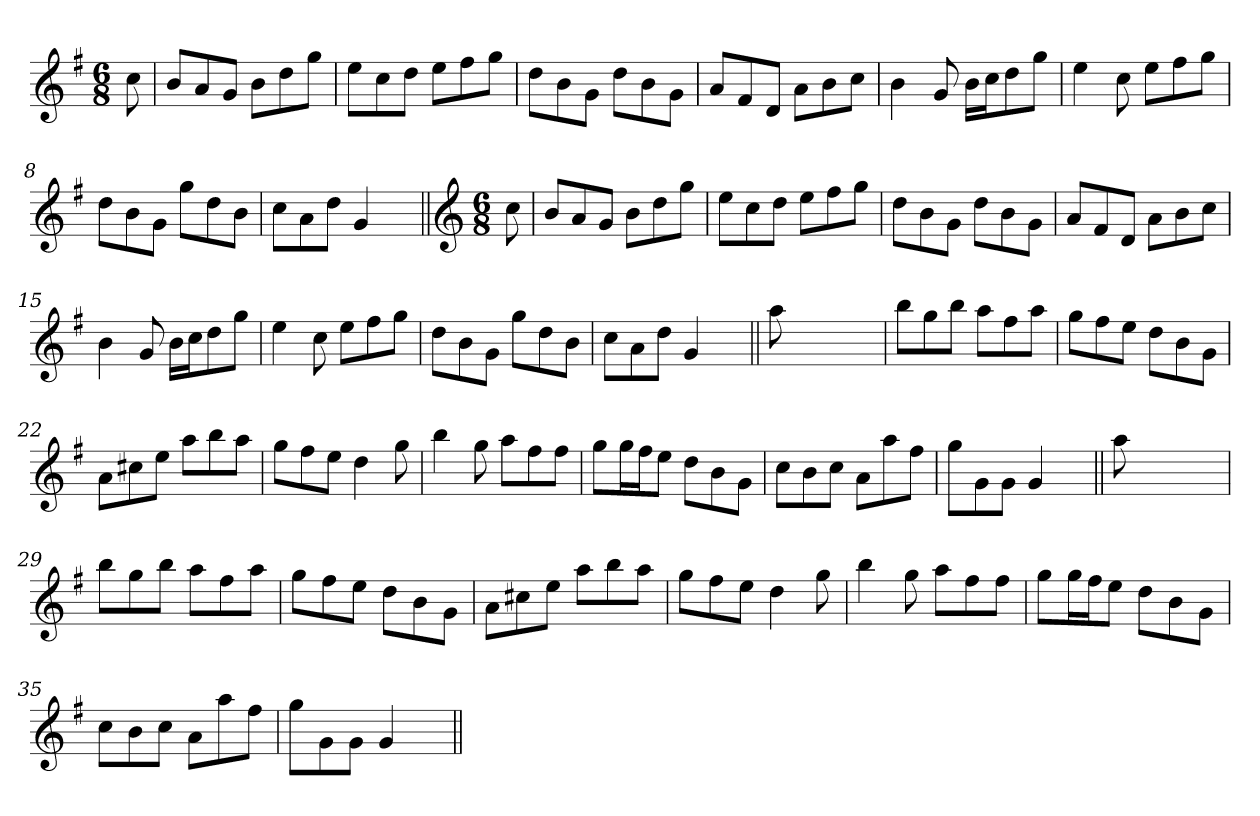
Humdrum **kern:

**kern
*part1
*staff1
*clefG2
*k[f#]
*G:
*M6/8
=1
8cc\
=2
8b/L
8a/
8g/J
8b\L
8dd\
8gg\J
=3
8ee\L
8cc\
8dd\J
8ee\L
8ff#\
8gg\J
=4
8dd\L
8b\
8g\J
8dd\L
8b\
8g\J
=5
8a/L
8f#/
8d/J
8a\L
8b\
8cc\J
=6
4b\
8g/
16b\LL
16cc\J
8dd\
8gg\J
=7
4ee\
8cc\
8ee\L
8ff#\
8gg\J
!!LO:LB:g=z
=8
8dd\L
8b\
8g\J
8gg\L
8dd\
8b\J
=9
8cc\L
8a\
8dd\J
4g/
8ryy
=10||
*clefG2
*M6/8
8cc\
=11
8b/L
8a/
8g/J
8b\L
8dd\
8gg\J
=12
8ee\L
8cc\
8dd\J
8ee\L
8ff#\
8gg\J
=13
8dd\L
8b\
8g\J
8dd\L
8b\
8g\J
=14
8a/L
8f#/
8d/J
8a\L
8b\
8cc\J
!!LO:LB:g=z
=15
4b\
8g/
16b\LL
16cc\J
8dd\
8gg\J
=16
4ee\
8cc\
8ee\L
8ff#\
8gg\J
=17
8dd\L
8b\
8g\J
8gg\L
8dd\
8b\J
=18
8cc\L
8a\
8dd\J
4g/
8ryy
=19||
8aa\
2ryy
8ryy
=20
8bb\L
8gg\
8bb\J
8aa\L
8ff#\
8aa\J
=21
8gg\L
8ff#\
8ee\J
8dd\L
8b\
8g\J
!!LO:LB:g=z
=22
8a\L
8cc#X\
8ee\J
8aa\L
8bb\
8aa\J
=23
8gg\L
8ff#\
8ee\J
4dd\
8gg\
=24
4bb\
8gg\
8aa\L
8ff#\
8ff#\J
=25
8gg\L
16gg\L
16ff#\J
8ee\J
8dd\L
8b\
8g\J
=26
8cc\L
8b\
8cc\J
8a\L
8aa\
8ff#\J
=27
8gg\L
8g\
8g\J
4g/
8ryy
=28||
8aa\
2ryy
8ryy
!!LO:LB:g=z
=29
8bb\L
8gg\
8bb\J
8aa\L
8ff#\
8aa\J
=30
8gg\L
8ff#\
8ee\J
8dd\L
8b\
8g\J
=31
8a\L
8cc#X\
8ee\J
8aa\L
8bb\
8aa\J
=32
8gg\L
8ff#\
8ee\J
4dd\
8gg\
=33
4bb\
8gg\
8aa\L
8ff#\
8ff#\J
=34
8gg\L
16gg\L
16ff#\J
8ee\J
8dd\L
8b\
8g\J
!!LO:LB:g=z
=35
8cc\L
8b\
8cc\J
8a\L
8aa\
8ff#\J
=36
8gg\L
8g\
8g\J
4g/
8ryy
=||
*-
